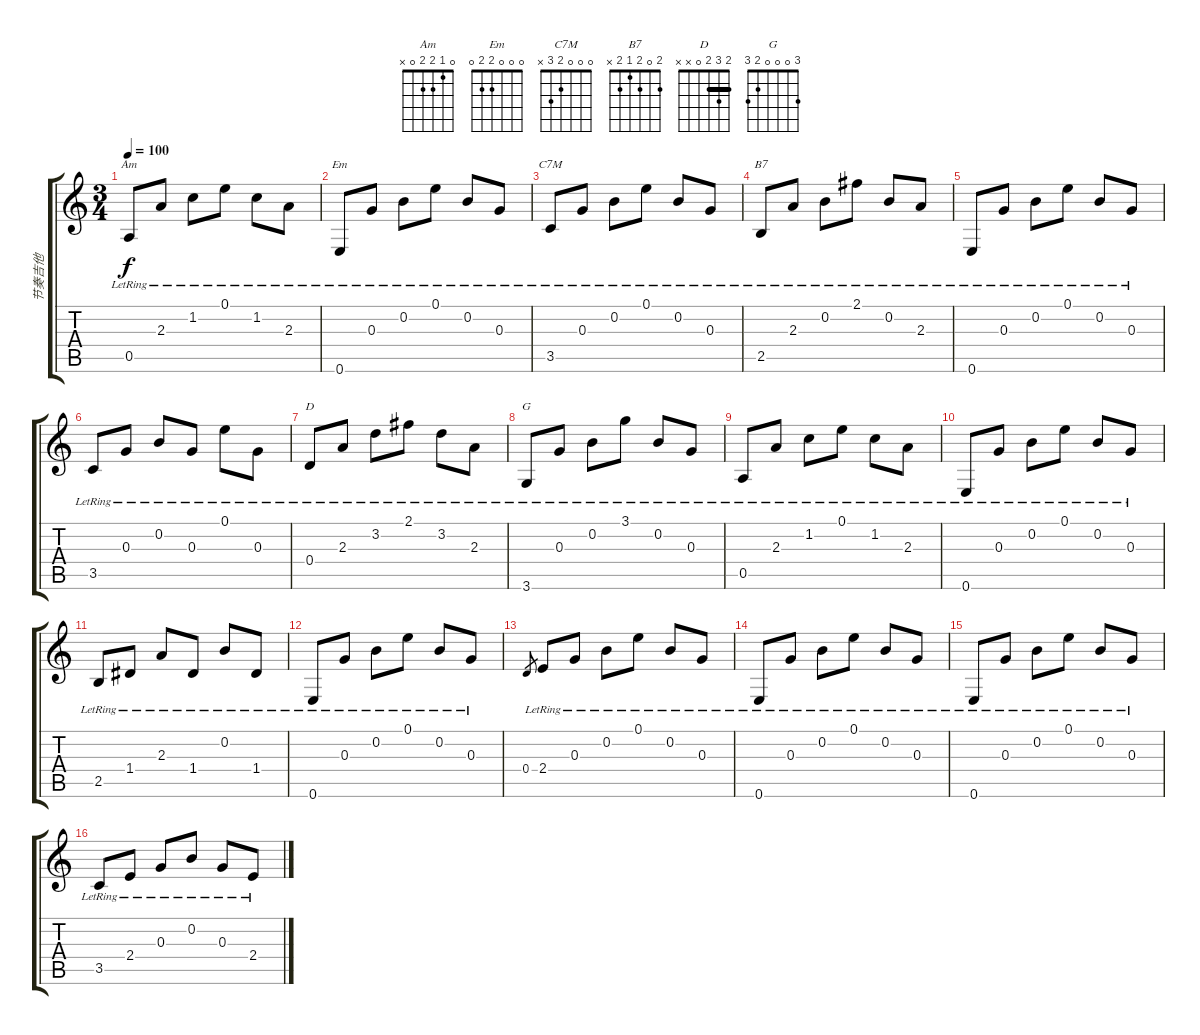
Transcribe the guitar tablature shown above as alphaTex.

\track ("节奏吉他" "节奏吉他") {instrument acousticguitarsteel}
\staff {score tabs}
\tuning (E4 B3 G3 D3 A2 E2) {hide}
\chord ("Am" 0 1 2 2 0 x)
\chord ("Em" 0 0 0 2 2 0)
\chord ("C7M" 0 0 0 2 3 x)
\chord ("B7" 2 0 2 1 2 x)
\chord ("D" 2 3 2 0 x x) {barre 2}
\chord ("G" 3 0 0 0 2 3)
\ts (3 4)
\tempo 100
\clef g2
\ks c
0.5{lr}.8{ch "Am" dy f} 2.3{lr}.8 1.2{lr}.8 0.1{lr}.8 1.2{lr}.8 2.3{lr}.8 |
0.6{lr}.8{ch "Em"} 0.3{lr}.8 0.2{lr}.8 0.1{lr}.8 0.2{lr}.8 0.3{lr}.8 |
3.5{lr}.8{ch "C7M"} 0.3{lr}.8 0.2{lr}.8 0.1{lr}.8 0.2{lr}.8 0.3{lr}.8 |
2.5{lr}.8{ch "B7"} 2.3{lr}.8 0.2{lr}.8 2.1{lr}.8 0.2{lr}.8 2.3{lr}.8 |
0.6{lr}.8 0.3{lr}.8 0.2{lr}.8 0.1{lr}.8 0.2{lr}.8 0.3{lr}.8 |
3.5{lr}.8 0.3{lr}.8 0.2{lr}.8 0.3{lr}.8 0.1{lr}.8 0.3{lr}.8 |
0.4{lr}.8{ch "D"} 2.3{lr}.8 3.2{lr}.8 2.1{lr}.8 3.2{lr}.8 2.3{lr}.8 |
3.6{lr}.8{ch "G"} 0.3{lr}.8 0.2{lr}.8 3.1{lr}.8 0.2{lr}.8 0.3{lr}.8 |
0.5{lr}.8 2.3{lr}.8 1.2{lr}.8 0.1{lr}.8 1.2{lr}.8 2.3{lr}.8 |
0.6{lr}.8 0.3{lr}.8 0.2{lr}.8 0.1{lr}.8 0.2{lr}.8 0.3{lr}.8 |
2.5{lr}.8 1.4{lr}.8 2.3{lr}.8 1.4{lr}.8 0.2{lr}.8 1.4{lr}.8 |
0.6{lr}.8 0.3{lr}.8 0.2{lr}.8 0.1{lr}.8 0.2{lr}.8 0.3{lr}.8 |
0.4.8{gr} 2.4{lr}.8 0.3{lr}.8 0.2{lr}.8 0.1{lr}.8 0.2{lr}.8 0.3{lr}.8 |
0.6{lr}.8 0.3{lr}.8 0.2{lr}.8 0.1{lr}.8 0.2{lr}.8 0.3{lr}.8 |
0.6{lr}.8 0.3{lr}.8 0.2{lr}.8 0.1{lr}.8 0.2{lr}.8 0.3{lr}.8 |
3.5{lr}.8 2.4{lr}.8 0.3{lr}.8 0.2{lr}.8 0.3{lr}.8 2.4{lr}.8
